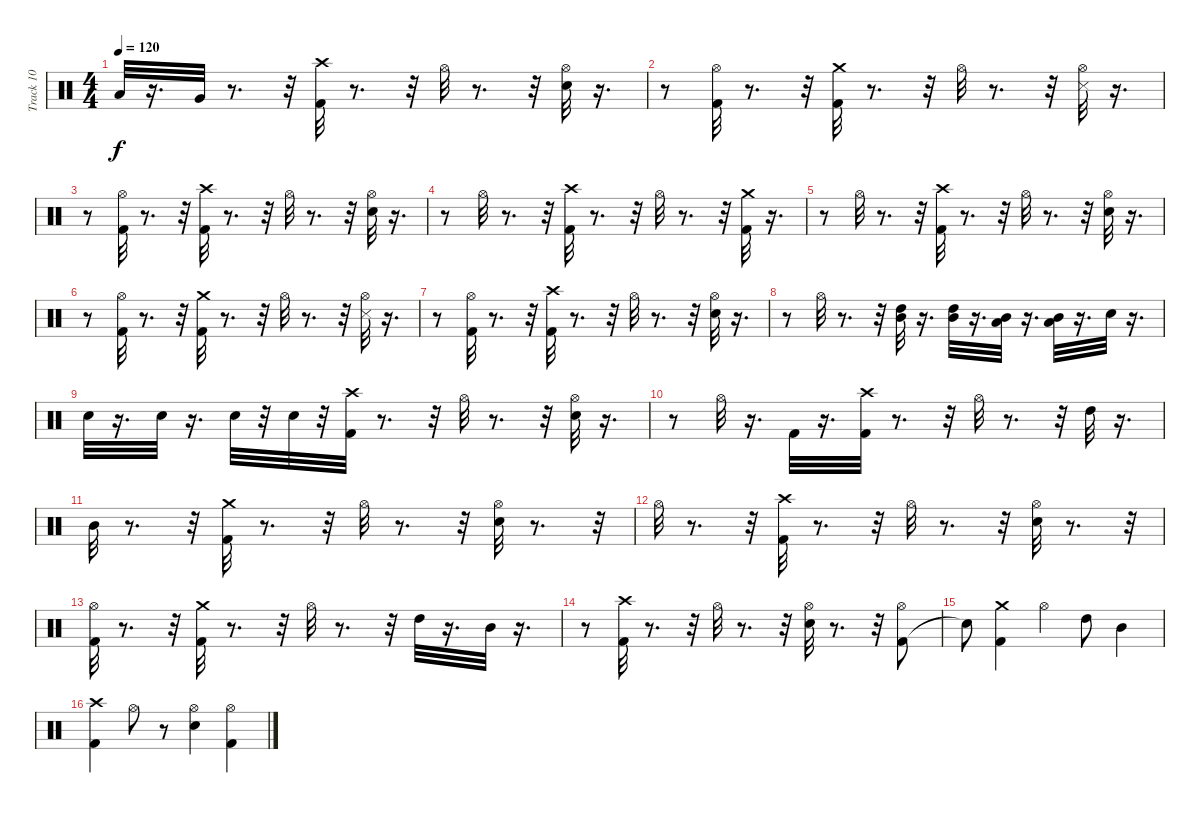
\track ("Track 10" "Track 10") {instrument percussion}
\staff {score}
\articulation defaults
\ts (4 4)
\tempo 120
\clef neutral
\ks c "Low Tom (hit)".32{dy f}
r.16{d} "Very Low Tom (hit)".32 r.8{d} r.32 ("Crash high (hit)" "Kick (hit) 2").32 r.8{d} r.32 "Hi-Hat (open)".32 r.8{d} r.32 ("Hi-Hat (open)" "Electric Snare (hit)").32 r.16{d} |
r.8 ("Hi-Hat (open)" "Kick (hit) 2").32 r.8{d} r.32 ("Kick (hit) 2" "Crash medium (hit)").32 r.8{d} r.32 "Hi-Hat (open)".32 r.8{d} r.32 ("Snare (side stick) 3" "Hi-Hat (open)").32 r.16{d} |
r.8 ("Hi-Hat (open)" "Kick (hit) 2").32 r.8{d} r.32 ("Crash high (hit)" "Kick (hit) 2").32 r.8{d} r.32 "Hi-Hat (open)".32 r.8{d} r.32 ("Electric Snare (hit)" "Hi-Hat (open)").32 r.16{d} |
r.8 "Hi-Hat (open)".32 r.8{d} r.32 ("Crash high (hit)" "Kick (hit) 2").32 r.8{d} r.32 "Hi-Hat (open)".32 r.8{d} r.32 ("Crash medium (hit)" "Kick (hit) 2").32 r.16{d} |
r.8 "Hi-Hat (open)".32 r.8{d} r.32 ("Crash high (hit)" "Kick (hit) 2").32 r.8{d} r.32 "Hi-Hat (open)".32 r.8{d} r.32 ("Hi-Hat (open)" "Electric Snare (hit)").32 r.16{d} |
r.8 ("Hi-Hat (open)" "Kick (hit) 2").32 r.8{d} r.32 ("Crash medium (hit)" "Kick (hit) 2").32 r.8{d} r.32 "Hi-Hat (open)".32 r.8{d} r.32 ("Hi-Hat (open)" "Snare (side stick) 3").32 r.16{d} |
r.8 ("Hi-Hat (open)" "Kick (hit) 2").32 r.8{d} r.32 ("Crash high (hit)" "Kick (hit) 2").32 r.8{d} r.32 "Hi-Hat (open)".32 r.8{d} r.32 ("Electric Snare (hit)" "Hi-Hat (open)").32 r.16{d} |
r.8 "Hi-Hat (open)".32 r.8{d} r.32 ("Mid Tom (hit)" "High Tom (hit)").32 r.16{d} ("Mid Tom (hit)" "High Tom (hit)").32 r.16{d} ("Low Tom (hit)" "Mid Tom (hit)").32 r.16{d} ("Low Tom (hit)" "Mid Tom (hit)").32 r.16{d} "Electric Snare (hit)".32 r.16{d} |
"Electric Snare (hit)".32 r.16{d} "Electric Snare (hit)".32 r.16{d} "Electric Snare (hit)".32 r.32 "Electric Snare (hit)".32 r.32 ("Crash high (hit)" "Kick (hit) 2").32 r.8{d} r.32 "Hi-Hat (open)".32 r.8{d} r.32 ("Electric Snare (hit)" "Hi-Hat (open)").32 r.16{d} |
r.8 "Hi-Hat (open)".32 r.16{d} "Kick (hit) 2".32 r.16{d} ("Crash high (hit)" "Kick (hit) 2").32 r.8{d} r.32 "Hi-Hat (open)".32 r.8{d} r.32 "High Tom (hit)".32 r.16{d} |
"Mid Tom (hit)".32 r.8{d} r.32 ("Kick (hit) 2" "Crash medium (hit)").32 r.8{d} r.32 "Hi-Hat (open)".32 r.8{d} r.32 ("Electric Snare (hit)" "Hi-Hat (open)").32 r.8{d} r.32 |
"Hi-Hat (open)".32 r.8{d} r.32 ("Crash high (hit)" "Kick (hit) 2").32 r.8{d} r.32 "Hi-Hat (open)".32 r.8{d} r.32 ("Hi-Hat (open)" "Electric Snare (hit)").32 r.8{d} r.32 |
("Kick (hit) 2" "Hi-Hat (open)").32 r.8{d} r.32 ("Kick (hit) 2" "Crash medium (hit)").32 r.8{d} r.32 "Hi-Hat (open)".32 r.8{d} r.32 "High Tom (hit)".32 r.16{d} "Mid Tom (hit)".32 r.16{d} |
r.8 ("Kick (hit) 2" "Crash high (hit)").32 r.8{d} r.32 "Hi-Hat (open)".32 r.8{d} r.32 ("Electric Snare (hit)" "Hi-Hat (open)").32 r.8{d} r.32 ("Kick (hit) 2" "Hi-Hat (open)").8 |
"Snare (hit)"{t}.8 ("Crash medium (hit)" "Kick (hit) 2").4 "Hi-Hat (open)".4 "High Tom (hit)".8 "Mid Tom (hit)".4 |
("Crash high (hit)" "Kick (hit) 2").4 "Hi-Hat (open)".8 r.8 ("Hi-Hat (open)" "Electric Snare (hit)").4 ("Hi-Hat (open)" "Kick (hit) 2").4
